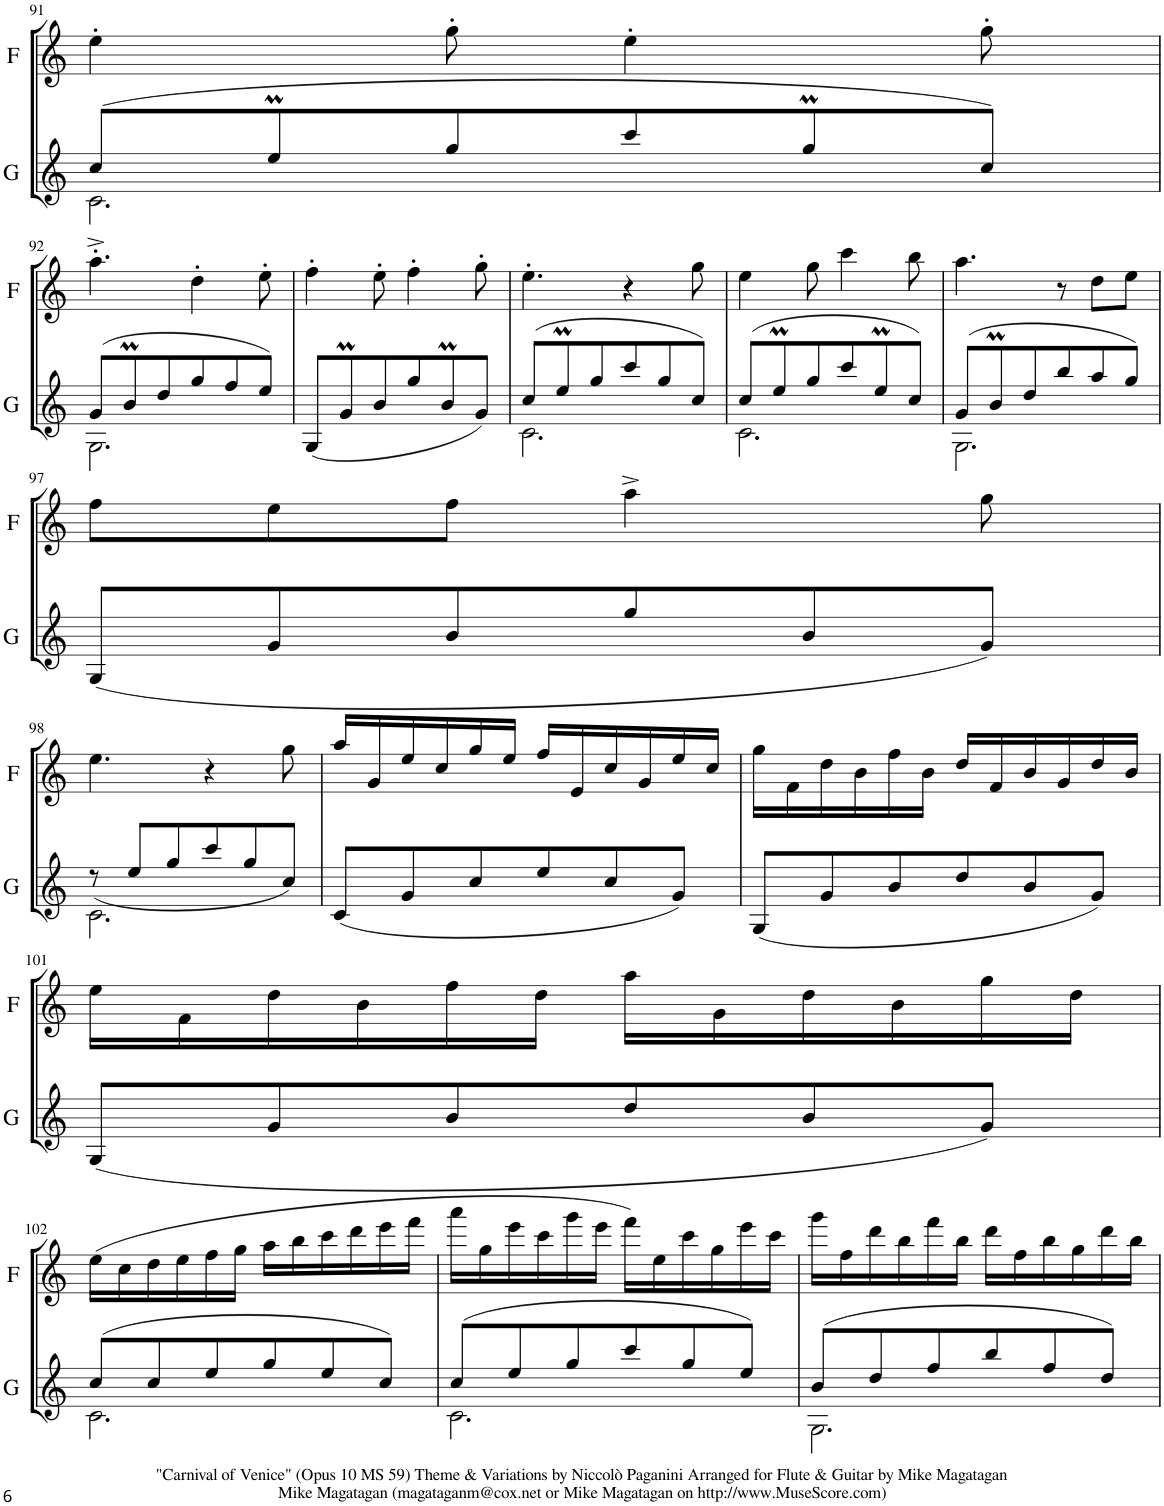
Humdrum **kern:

**kern	**kern
*part2	*part1
*staff2	*staff1
*I"Guitar	*I"Flute
*I'G	*I'F
!!LO:PB:g=z
*clefG2	*clefG2
*Trd7c12	*
*k[]	*k[]
*M6/8	*M6/8
=91	=91
*^	*
(8cc/L	2.c\	4ee'\
8eem/	.	.
8gg/	.	8gg'\
8ccc/	.	4ee'\
8ggM/	.	.
8cc/J)	.	8gg'\
!!LO:LB:g=z
=92	=92	=92
(8g/L	2.G\	4.aa'^\
8bm/	.	.
8dd/	.	.
8gg/	.	4dd'\
8ff/	.	.
8ee/J)	.	8ee'\
*v	*v	*
=93	=93
(8G/L	4ff'\
8gM/	.
8b/	8ee'\
8gg/	4ff'\
8bm/	.
8g/J)	8gg'\
=94	=94
*^	*
(8cc/L	2.c\	4.ee'\
8eem/	.	.
8gg/	.	.
8ccc/	.	4r
8gg/	.	.
8cc/J)	.	8gg\
=95	=95	=95
(8cc/L	2.c\	4ee\
8eem/	.	.
8gg/	.	8gg\
8ccc/	.	4ccc\
8eem/	.	.
8cc/J)	.	8bb\
=96	=96	=96
(8g/L	2.G\	4.aa\
8bm/	.	.
8dd/	.	.
8bb/	.	8r
8aa/	.	8dd\L
8gg/J)	.	8ee\J
*v	*v	*
!!LO:LB:g=z
=97	=97
(8G/L	8ff\L
8g/	8ee\
8b/	8ff\J
8gg/	4aa^\
8b/	.
8g/J)	8gg\
!!LO:LB:g=z
=98	=98
*^	*
(8r	2.c\	4.ee\
8ee/L	.	.
8gg/	.	.
8ccc/	.	4r
8gg/	.	.
8cc/J)	.	8gg\
*v	*v	*
=99	=99
(8c/L	16aa/LL
.	16g/
8g/	16ee/
.	16cc/
8cc/	16gg/
.	16ee/JJ
8ee/	16ff/LL
.	16e/
8cc/	16cc/
.	16g/
8g/J)	16ee/
.	16cc/JJ
=100	=100
(8G/L	16gg\LL
.	16f\
8g/	16dd\
.	16b\
8b/	16ff\
.	16b\JJ
8dd/	16dd/LL
.	16f/
8b/	16b/
.	16g/
8g/J)	16dd/
.	16b/JJ
!!LO:LB:g=z
=101	=101
(8G/L	16ee\LL
.	16f\
8g/	16dd\
.	16b\
8b/	16ff\
.	16dd\JJ
8dd/	16aa\LL
.	16g\
8b/	16dd\
.	16b\
8g/J)	16gg\
.	16dd\JJ
!!LO:LB:g=z
=102	=102
*^	*
(8cc/L	2.c\	(16ee\LL
.	.	16cc\
8cc/	.	16dd\
.	.	16ee\
8ee/	.	16ff\
.	.	16gg\JJ
8gg/	.	16aa\LL
.	.	16bb\
8ee/	.	16ccc\
.	.	16ddd\
8cc/J)	.	16eee\
.	.	16fff\JJ
=103	=103	=103
(8cc/L	2.c\	16aaa\LL
.	.	16gg\
8ee/	.	16eee\
.	.	16ccc\
8gg/	.	16ggg\
.	.	16eee\JJ
8ccc/	.	16fff\LL)
.	.	16ee\
8gg/	.	16ccc\
.	.	16gg\
8ee/J)	.	16eee\
.	.	16ccc\JJ
=104	=104	=104
(8b/L	2.G\	16ggg\LL
.	.	16ff\
8dd/	.	16ddd\
.	.	16bb\
8ff/	.	16fff\
.	.	16bb\JJ
8bb/	.	16ddd\LL
.	.	16ff\
8ff/	.	16bb\
.	.	16gg\
8dd/J)	.	16ddd\
.	.	16bb\JJ
*v	*v	*
=	=
*-	*-
